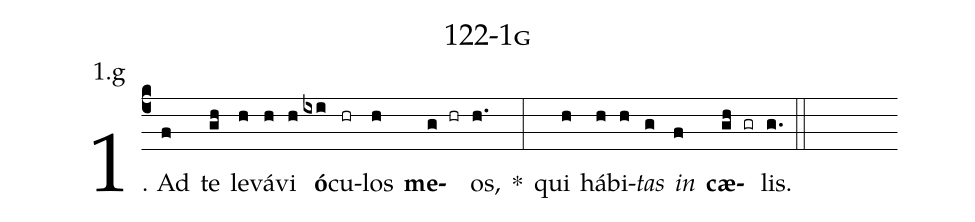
name: 122-1g;
annotation: 1.g;
%%
(c4)1. Ad(f) te(gh) le(h)vá(h)vi(h) <b>ó</b>(ixi)cu(hr)los(h) <b>me</b>(g hr)os,(h.) *(:) qui(h) há(h)bi(h)<i>tas</i>(g) <i>in</i>(f) <b>cæ</b>(gh gr)lis.(g.) (::)
